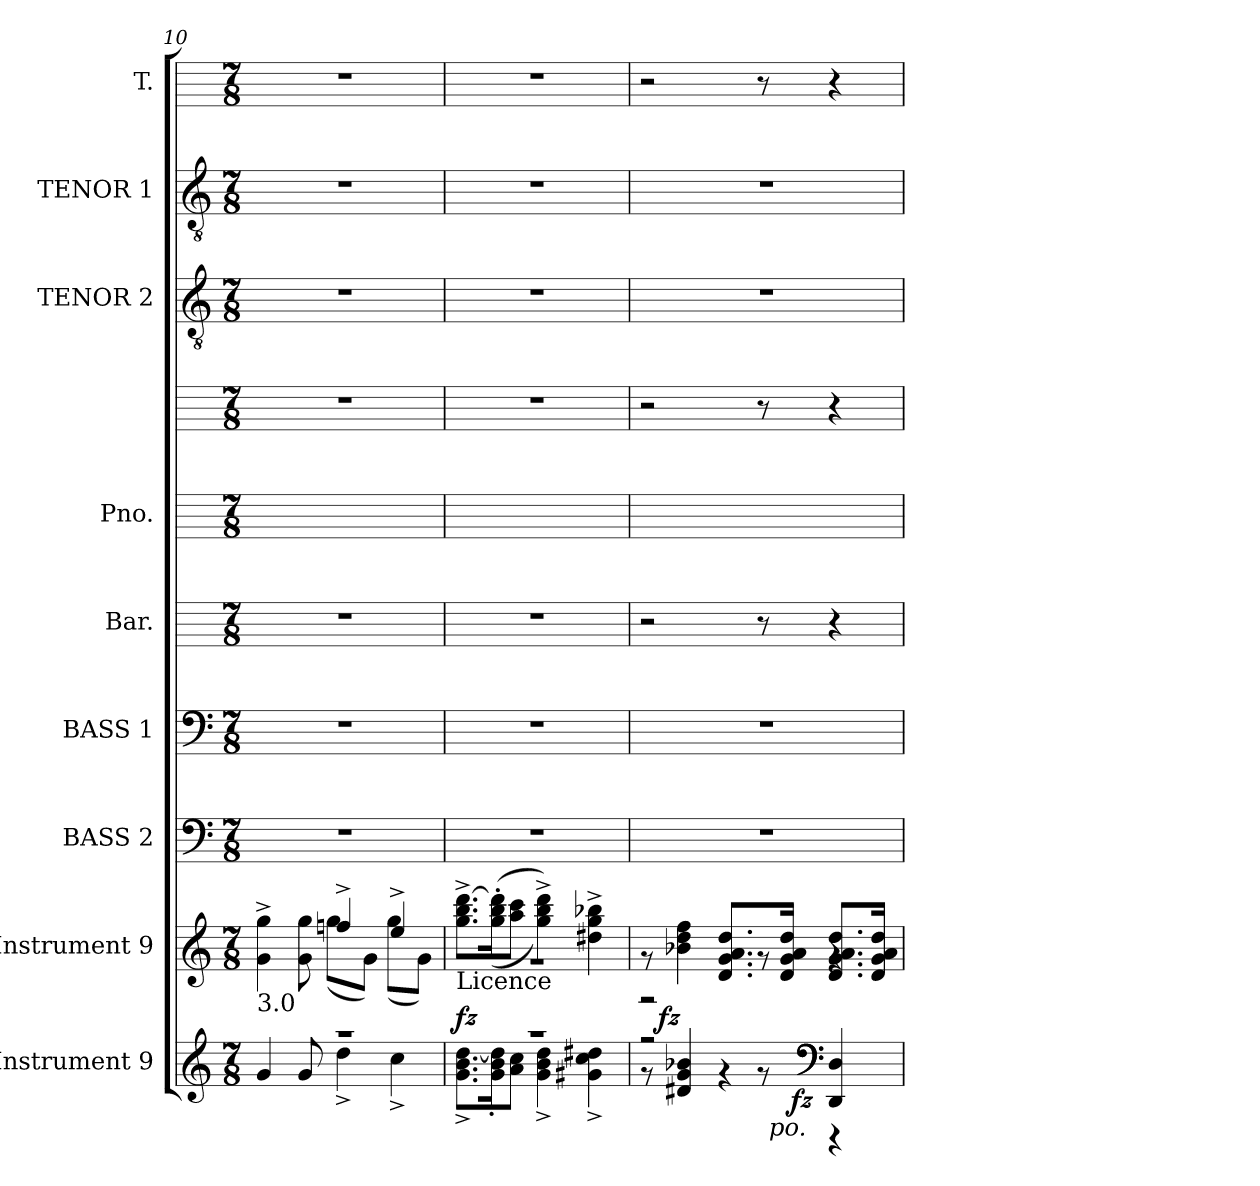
**kern	**dynam	**kern	**kern	**kern	**kern	**kern	**kern	**kern	**kern	**kern
*part9	*part9	*part8	*part7	*part6	*part5	*part4	*part4	*part3	*part2	*part1
*staff10	*staff10	*staff9	*staff8	*staff7	*staff6	*staff5	*staff4	*staff3	*staff2	*staff1
*I"Instrument 9	*	*I"Instrument 9	*I"BASS 2	*I"BASS 1	*I"Bar.	*I"Pno.	*	*I"TENOR 2	*I"TENOR 1	*I"T.
*	*	*	*I'B. 2	*I'B. 1	*I'Bar.	*	*	*I'T. 2	*I'T. 1	*
*clefG2	*	*clefG2	*clefF4	*clefF4	*	*	*	*clefGv2	*clefGv2	*
*ITrd-3c-5	*	*ITrd-3c-5	*ITrd-3c-5	*ITrd-3c-5	*ITrd-3c-5	*ITrd-3c-5	*ITrd-3c-5	*ITrd-3c-5	*ITrd-3c-5	*ITrd-3c-5
*k[b-]	*	*k[b-]	*k[b-]	*k[b-]	*k[b-]	*k[b-]	*k[b-]	*k[b-]	*k[b-]	*k[b-]
*F:	*	*F:	*F:	*F:	*F:	*F:	*F:	*F:	*F:	*F:
*M7/8	*	*M7/8	*M7/8	*M7/8	*M7/8	*M7/8	*M7/8	*M7/8	*M7/8	*M7/8
=10	=10	=10	=10	=10	=10	=10	=10	=10	=10	=10
*^	*	*^	*	*	*	*	*	*	*	*
!	!	!	!LO:TX:b:t=3.0	!	!	!	!	!	!	!	!	!
2..r	4cc/	.	4.ryy	4ccc\^> 4cc\^>	2..r	2..r	2..r	2..ryy	2..r	2..r	2..r	2..r
.	8cc/	.	.	8ccc\ 8cc\	.	.	.	.	.	.	.	.
.	4gg^>\	.	4bb-X^>/	(<8ccc\L	.	.	.	.	.	.	.	.
.	.	.	.	8cc\J)	.	.	.	.	.	.	.	.
.	4ff^>\	.	4aa^>/	(<8ccc\L	.	.	.	.	.	.	.	.
.	.	.	.	8cc\J)	.	.	.	.	.	.	.	.
!!LO:PB:g=z
=11	=11	=11	=11	=11	=11	=11	=11	=11	=11	=11	=11	=11
!	!	!	!LO:TX:b:t=Licence	!	!	!	!	!	!	!	!	!
!	!	!LO:DY:a	!	!	!	!	!	!	!	!	!	!
2..r	8.ee\^> 8.cc\^> [>8.gg\^>L	fz	[>8.ggg\^> 8.ccc\^> 8.eee\^>L	2..r	2..r	2..r	2..r	2..ryy	2..r	2..r	2..r	2..r
.	16ee\'> 16cc\'> 16gg\]'>	.	(>(>16ggg\]'> 16eee\'> 16ccc\'>	.	.	.	.	.	.	.	.	.
.	8ff\ 8dd\J	.	8fff\ 8ddd\J	.	.	.	.	.	.	.	.	.
.	4gg\^> 4ee\^> 4cc\^>	.	4eee\^> 4ccc\^> 4ggg\^>))	.	.	.	.	.	.	.	.	.
.	4gg#X\^> 4ff\^> 4cc#X\^>	.	4eee-X\^> 4ccc\^> 4gg#X\^>	.	.	.	.	.	.	.	.	.
=12	=12	=12	=12	=12	=12	=12	=12	=12	=12	=12	=12	=12
!	!	!	!	!	!LO:N:vis=2	!LO:N:vis=2	!	!	!	!LO:N:vis=2	!LO:N:vis=2	!
*^	*^	*	*	*	*	*	*	*	*	*	*	*
*	*	*^	*	*	*	*	*	*	*	*	*	*	*	*
2r	8rf	16ryy	2ryy	2ryy	.	8rf	2r	2..r	2..r	2r	2..ryy	2r	2..r	2..r	2r
!	!	!	!	!	!LO:DY:a	!	!	!	!	!	!	!	!	!	!
.	.	2ryy	.	.	fz	.	.	.	.	.	.	.	.	.	.
.	4ee-X/ 4cc/ 4g#X/	.	.	.	.	4bb-\ 4gg\ 4ee-X\	.	.	.	.	.	.	.	.	.
.	4rf	.	.	.	.	8.gg/ 8.cc/ 8.g/ 8.dd/L	.	.	.	.	.	.	.	.	.
8rf	.	.	16.ryy	32ryy	.	.	8rf	.	.	8r	.	8r	.	.	8r
!	!	!	!	!LO:TX:b:i:t=po.	!	!	!	!	!	!	!	!	!	!	!
.	.	.	.	4ryy	.	.	.	.	.	.	.	.	.	.	.
.	.	4ryy	.	.	.	16gg/ 16cc/ 16g/ 16dd/J	.	.	.	.	.	.	.	.	.
!	!	!	!	!	!LO:DY:b	!	!	!	!	!	!	!	!	!	!
.	.	.	4ryy	.	fz	.	.	.	.	.	.	.	.	.	.
*clefF4	*	*	*	*	*	*	*	*	*	*	*	*	*	*	*
4rCCC	4G/ 4GG/	.	.	.	.	8.gg/ 8.cc/ 8.g/ 8.dd/L	4rf	.	.	4r	.	4r	.	.	4r
.	.	.	.	16.ryy	.	.	.	.	.	.	.	.	.	.	.
.	.	16ryy	.	.	.	16gg/ 16cc/ 16g/ 16dd/J	.	.	.	.	.	.	.	.	.
.	.	.	32ryy	.	.	.	.	.	.	.	.	.	.	.	.
*v	*v	*v	*v	*v	*	*	*	*	*	*	*	*	*	*	*
*	*	*v	*v	*	*	*	*	*	*	*	*
=	=	=	=	=	=	=	=	=	=	=
*-	*-	*-	*-	*-	*-	*-	*-	*-	*-	*-
